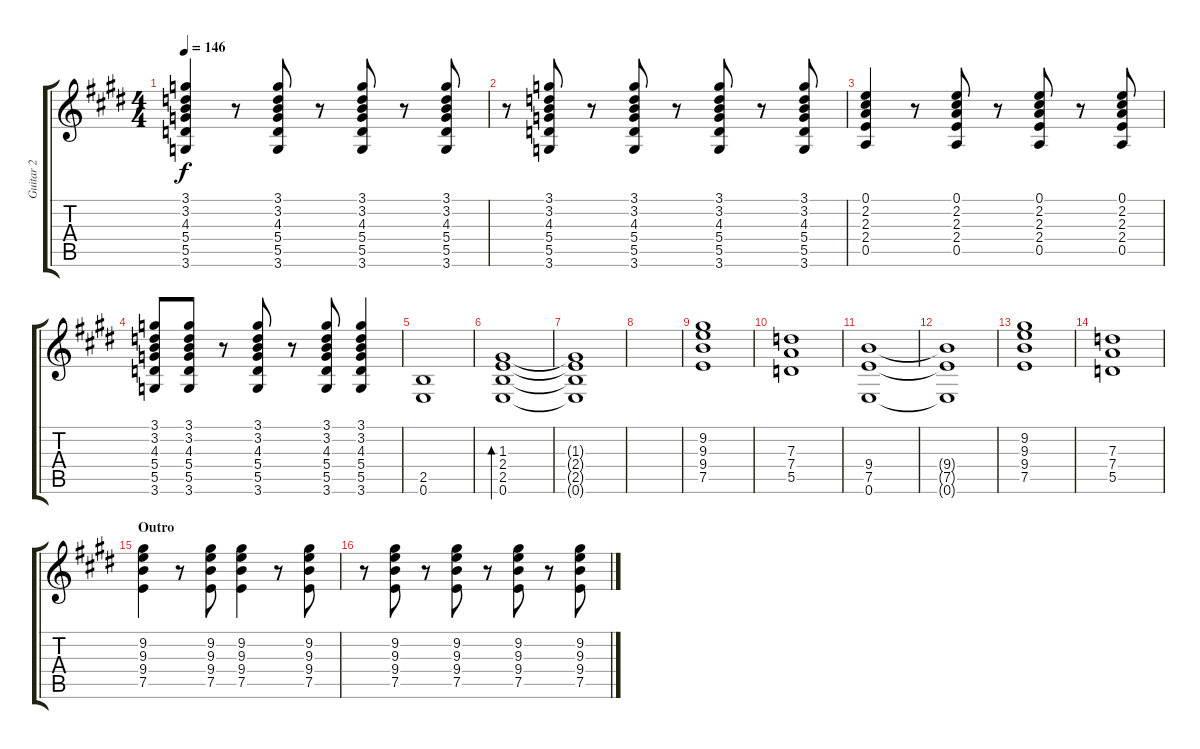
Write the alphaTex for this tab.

\track ("Guitar 2" "Guitar 2") {instrument distortionguitar}
\staff {score tabs}
\tuning (E4 B3 G3 D3 A2 E2) {hide}
\ts (4 4)
\tempo 146
\clef g2
\ks e
(3.1 3.2 4.3 5.4 5.5 3.6).4{dy f} r.8 (3.1 3.2 4.3 5.4 5.5 3.6).8 r.8 (3.1 3.2 4.3 5.4 5.5 3.6).8 r.8 (3.1 3.2 4.3 5.4 5.5 3.6).8 |
r.8 (3.1 3.2 4.3 5.4 5.5 3.6).8 r.8 (3.1 3.2 4.3 5.4 5.5 3.6).8 r.8 (3.1 3.2 4.3 5.4 5.5 3.6).8 r.8 (3.1 3.2 4.3 5.4 5.5 3.6).8 |
(0.1 2.2 2.3 2.4 0.5).4 r.8 (0.1 2.2 2.3 2.4 0.5).8 r.8 (0.1 2.2 2.3 2.4 0.5).8 r.8 (0.1 2.2 2.3 2.4 0.5).8 |
(3.1 3.2 4.3 5.4 5.5 3.6).8 (3.1 3.2 4.3 5.4 5.5 3.6).8 r.8 (3.1 3.2 4.3 5.4 5.5 3.6).8 r.8 (3.1 3.2 4.3 5.4 5.5 3.6).8 (3.1 3.2 4.3 5.4 5.5 3.6).4 |
(2.5 0.6).1 |
(1.3 2.4 2.5 0.6).1{bd 480} |
(1.3{t} 2.4{t} 2.5{t} 0.6{t}).1 |
|
(9.2 9.3 9.4 7.5).1 |
(7.3 7.4 5.5).1 |
(9.4 7.5 0.6).1 |
(9.4{t} 7.5{t} 0.6{t}).1 |
(9.2 9.3 9.4 7.5).1 |
(7.3 7.4 5.5).1 |
\section ("" "Outro")
(9.2 9.3 9.4 7.5).4 r.8 (9.2 9.3 9.4 7.5).8 (9.2 9.3 9.4 7.5).4 r.8 (9.2 9.3 9.4 7.5).8 |
r.8 (9.2 9.3 9.4 7.5).8 r.8 (9.2 9.3 9.4 7.5).8 r.8 (9.2 9.3 9.4 7.5).8 r.8 (9.2 9.3 9.4 7.5).8
